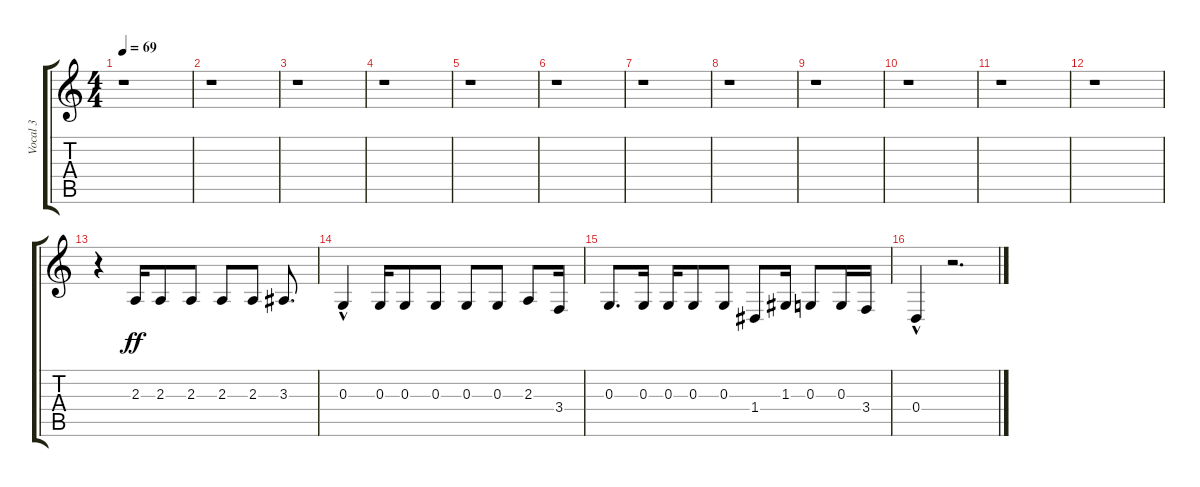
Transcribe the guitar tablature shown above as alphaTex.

\track ("Vocal 3" "Vocal 3") {instrument sopranosax}
\staff {score tabs}
\tuning (E4 B3 G3 D3 A2 D2) {hide}
\ts (4 4)
\tempo 69
\clef g2
\ks c
r.1{dy ff} |
r.1 |
r.1 |
r.1 |
r.1 |
r.1 |
r.1 |
r.1 |
r.1 |
r.1 |
r.1 |
r.1 |
r.4 2.3.16 2.3.8 2.3.8 2.3.8 2.3.8 3.3.8{d} |
0.3{hac}.4 0.3.16 0.3.8 0.3.8 0.3.8 0.3.8 2.3.8 3.4.16 |
0.3.8{d} 0.3.16 0.3.16 0.3.8 0.3.8 1.4.8 1.3.16 0.3.8 0.3.16 3.4.16 |
0.4{hac}.4 r.2{d}
